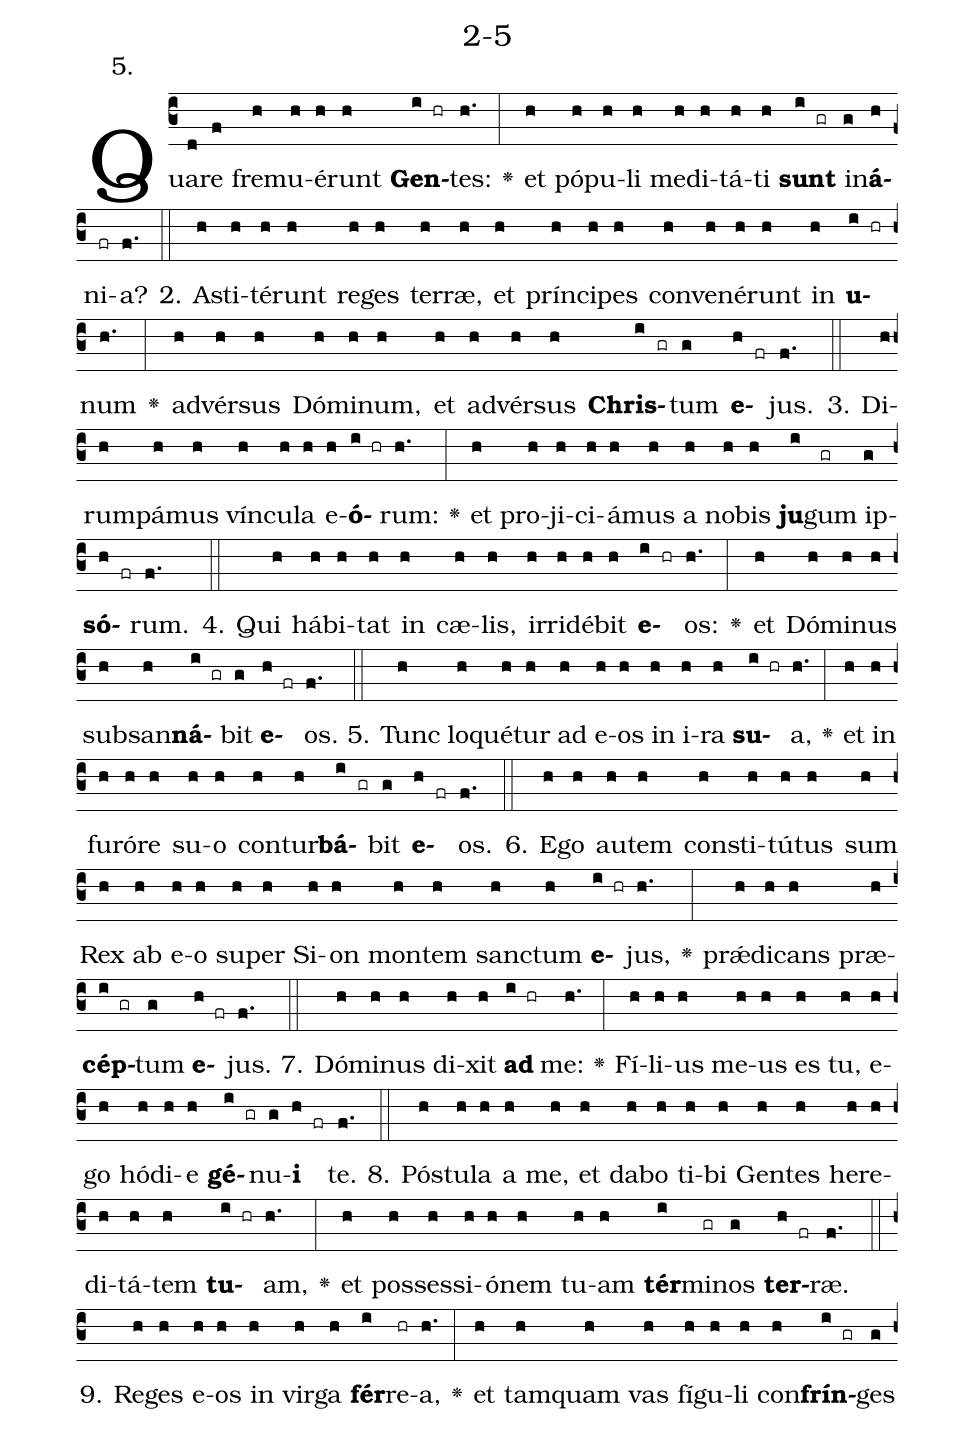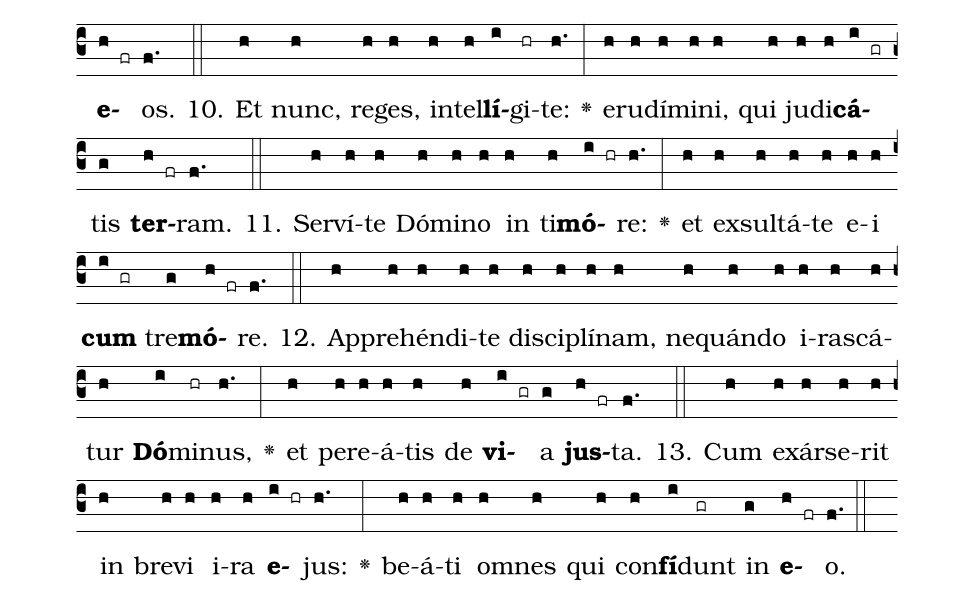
name: 2-5;
annotation: 5.;
%%
(c3)Qua(d)re(f) fre(h)mu(h)é(h)runt(h) <b>Gen</b>(i hr)tes:(h.) <v>\greheightstar</v>(:) et(h) pó(h)pu(h)li(h) me(h)di(h)tá(h)ti(h) <b>sunt</b>(i gr) in(g)<b>á</b>(h)ni(fr)a?(f.) (::)
2. A(h)sti(h)té(h)runt(h) re(h)ges(h) ter(h)ræ,(h) et(h) prín(h)ci(h)pes(h) con(h)ve(h)né(h)runt(h) in(h) <b>u</b>(i hr)num(h.) <v>\greheightstar</v>(:) ad(h)vér(h)sus(h) Dó(h)mi(h)num,(h) et(h) ad(h)vér(h)sus(h) <b>Chris</b>(i gr)tum(g) <b>e</b>(h fr)jus.(f.) (::)
3. Di(h)rum(h)pá(h)mus(h) vín(h)cu(h)la(h) e(h)<b>ó</b>(i hr)rum:(h.) <v>\greheightstar</v>(:) et(h) pro(h)ji(h)ci(h)á(h)mus(h) a(h) no(h)bis(h) <b>ju</b>(i)gum(gr) ip(g)<b>só</b>(h fr)rum.(f.) (::)
4. Qui(h) há(h)bi(h)tat(h) in(h) cæ(h)lis,(h) ir(h)ri(h)dé(h)bit(h) <b>e</b>(i hr)os:(h.) <v>\greheightstar</v>(:) et(h) Dó(h)mi(h)nus(h) sub(h)san(h)<b>ná</b>(i gr)bit(g) <b>e</b>(h fr)os.(f.) (::)
5. Tunc(h) lo(h)qué(h)tur(h) ad(h) e(h)os(h) in(h) i(h)ra(h) <b>su</b>(i hr)a,(h.) <v>\greheightstar</v>(:) et(h) in(h) fu(h)ró(h)re(h) su(h)o(h) con(h)tur(h)<b>bá</b>(i gr)bit(g) <b>e</b>(h fr)os.(f.) (::)
6. E(h)go(h) au(h)tem(h) con(h)sti(h)tú(h)tus(h) sum(h) Rex(h) ab(h) e(h)o(h) su(h)per(h) Si(h)on(h) mon(h)tem(h) sanc(h)tum(h) <b>e</b>(i hr)jus,(h.) <v>\greheightstar</v>(:) prǽ(h)di(h)cans(h) præ(h)<b>cép</b>(i gr)tum(g) <b>e</b>(h fr)jus.(f.) (::)
7. Dó(h)mi(h)nus(h) di(h)xit(h) <b>ad</b>(i hr) me:(h.) <v>\greheightstar</v>(:) Fí(h)li(h)us(h) me(h)us(h) es(h) tu,(h) e(h)go(h) hó(h)di(h)e(h) <b>gé</b>(i gr)nu(g)<b>i</b>(h fr) te.(f.) (::)
8. Pós(h)tu(h)la(h) a(h) me,(h) et(h) da(h)bo(h) ti(h)bi(h) Gen(h)tes(h) he(h)re(h)di(h)tá(h)tem(h) <b>tu</b>(i hr)am,(h.) <v>\greheightstar</v>(:) et(h) pos(h)ses(h)si(h)ó(h)nem(h) tu(h)am(h) <b>tér</b>(i)mi(gr)nos(g) <b>ter</b>(h fr)ræ.(f.) (::)
9. Re(h)ges(h) e(h)os(h) in(h) vir(h)ga(h) <b>fér</b>(i)re(hr)a,(h.) <v>\greheightstar</v>(:) et(h) tam(h)quam(h) vas(h) fí(h)gu(h)li(h) con(h)<b>frín</b>(i gr)ges(g) <b>e</b>(h fr)os.(f.) (::)
10. Et(h) nunc,(h) re(h)ges,(h) in(h)tel(h)<b>lí</b>(i)gi(hr)te:(h.) <v>\greheightstar</v>(:) e(h)ru(h)dí(h)mi(h)ni,(h) qui(h) ju(h)di(h)<b>cá</b>(i gr)tis(g) <b>ter</b>(h fr)ram.(f.) (::)
11. Ser(h)ví(h)te(h) Dó(h)mi(h)no(h) in(h) ti(h)<b>mó</b>(i hr)re:(h.) <v>\greheightstar</v>(:) et(h) ex(h)sul(h)tá(h)te(h) e(h)i(h) <b>cum</b>(i gr) tre(g)<b>mó</b>(h fr)re.(f.) (::)
12. Ap(h)pre(h)hén(h)di(h)te(h) di(h)sci(h)plí(h)nam,(h) ne(h)quán(h)do(h) i(h)ras(h)cá(h)tur(h) <b>Dó</b>(i)mi(hr)nus,(h.) <v>\greheightstar</v>(:) et(h) per(h)e(h)á(h)tis(h) de(h) <b>vi</b>(i gr)a(g) <b>jus</b>(h fr)ta.(f.) (::)
13. Cum(h) ex(h)ár(h)se(h)rit(h) in(h) bre(h)vi(h) i(h)ra(h) <b>e</b>(i hr)jus:(h.) <v>\greheightstar</v>(:) be(h)á(h)ti(h) om(h)nes(h) qui(h) con(h)<b>fí</b>(i)dunt(gr) in(g) <b>e</b>(h fr)o.(f.) (::)
